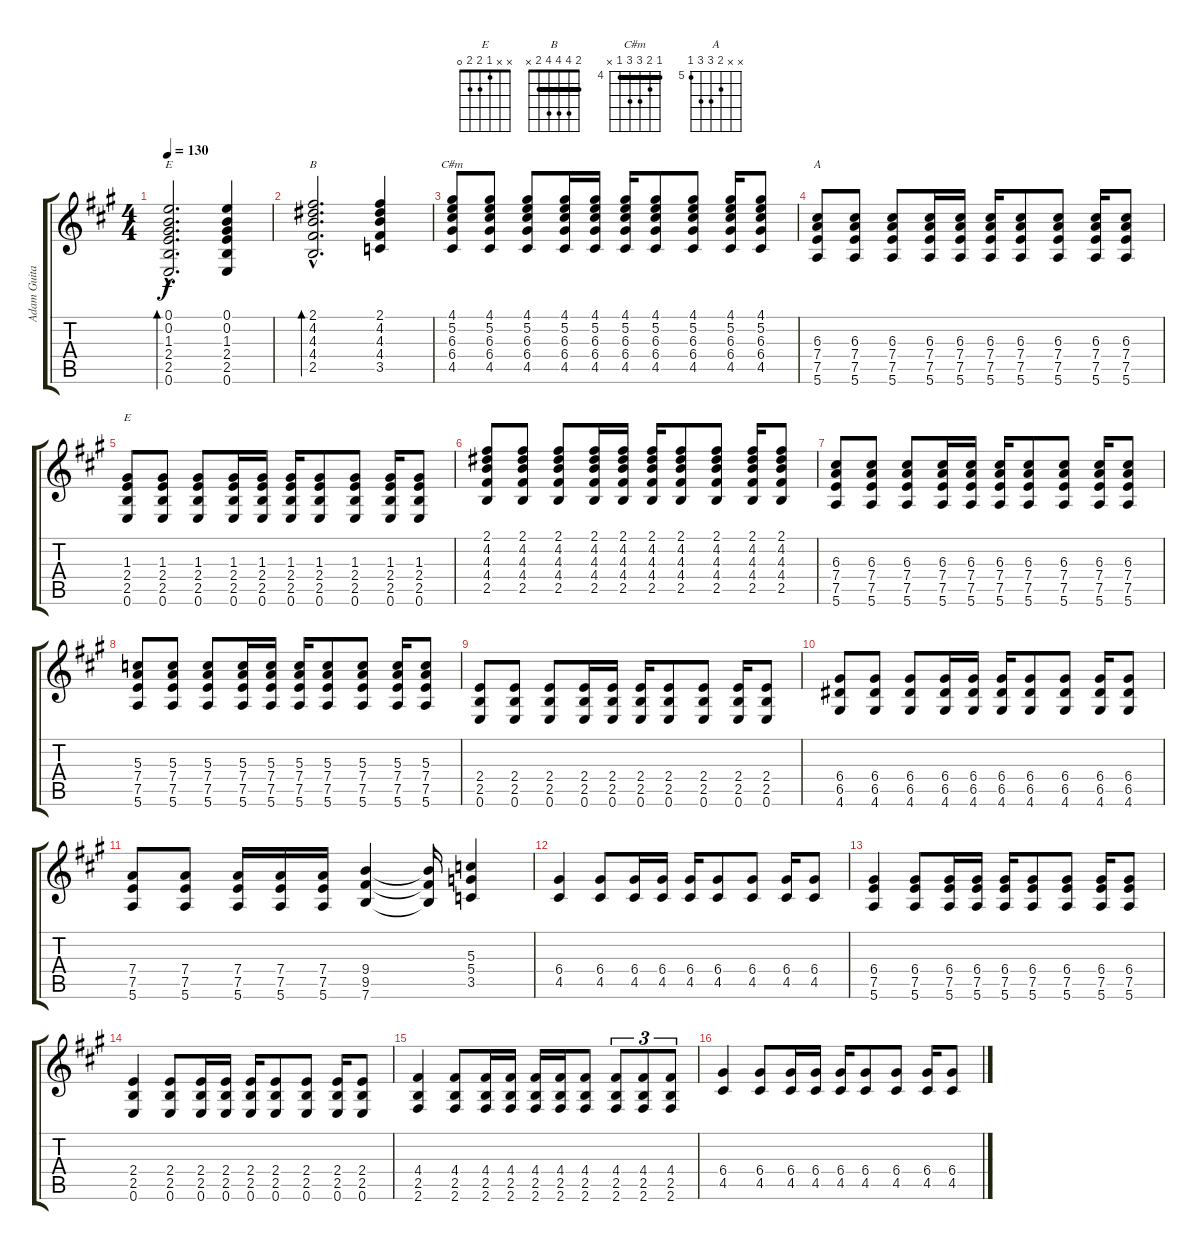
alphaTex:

\track ("Adam Guitar" "Adam Guita") {instrument distortionguitar}
\staff {score tabs}
\tuning (E4 B3 G3 D3 A2 E2) {hide}
\chord ("E" 0 0 1 2 2 0)
\chord ("B" 2 4 4 4 2 x) {barre 2}
\chord ("C#m" 4 5 6 6 4 x) {firstfret 4 barre 4}
\chord ("A" x x 6 7 7 5) {firstfret 5}
\chord ("E" x x 1 2 2 0)
\ts (4 4)
\tempo 130
\clef g2
\ks a
(0.1{hac} 0.2{hac} 1.3{hac} 2.4{hac} 2.5{hac} 0.6{hac}).2{d bd 120 ch "E" dy f} (0.1 0.2 1.3 2.4 2.5 0.6).4 |
(2.1{hac} 4.2{hac} 4.3{hac} 4.4{hac} 2.5{hac}).2{d bd 120 ch "B"} (2.1 4.2 4.3 4.4 3.5).4 |
(4.1 5.2 6.3 6.4 4.5).8{ch "C#m"} (4.1 5.2 6.3 6.4 4.5).8 (4.1 5.2 6.3 6.4 4.5).8 (4.1 5.2 6.3 6.4 4.5).16 (4.1 5.2 6.3 6.4 4.5).16 (4.1 5.2 6.3 6.4 4.5).16 (4.1 5.2 6.3 6.4 4.5).8 (4.1 5.2 6.3 6.4 4.5).8 (4.1 5.2 6.3 6.4 4.5).16 (4.1 5.2 6.3 6.4 4.5).8 |
(6.3 7.4 7.5 5.6).8{ch "A"} (6.3 7.4 7.5 5.6).8 (6.3 7.4 7.5 5.6).8 (6.3 7.4 7.5 5.6).16 (6.3 7.4 7.5 5.6).16 (6.3 7.4 7.5 5.6).16 (6.3 7.4 7.5 5.6).8 (6.3 7.4 7.5 5.6).8 (6.3 7.4 7.5 5.6).16 (6.3 7.4 7.5 5.6).8 |
(1.3 2.4 2.5 0.6).8{ch "E"} (1.3 2.4 2.5 0.6).8 (1.3 2.4 2.5 0.6).8 (1.3 2.4 2.5 0.6).16 (1.3 2.4 2.5 0.6).16 (1.3 2.4 2.5 0.6).16 (1.3 2.4 2.5 0.6).8 (1.3 2.4 2.5 0.6).8 (1.3 2.4 2.5 0.6).16 (1.3 2.4 2.5 0.6).8 |
(2.1 4.2 4.3 4.4 2.5).8 (2.1 4.2 4.3 4.4 2.5).8 (2.1 4.2 4.3 4.4 2.5).8 (2.1 4.2 4.3 4.4 2.5).16 (2.1 4.2 4.3 4.4 2.5).16 (2.1 4.2 4.3 4.4 2.5).16 (2.1 4.2 4.3 4.4 2.5).8 (2.1 4.2 4.3 4.4 2.5).8 (2.1 4.2 4.3 4.4 2.5).16 (2.1 4.2 4.3 4.4 2.5).8 |
(6.3 7.4 7.5 5.6).8{volume 13 instrument distortionguitar} (6.3 7.4 7.5 5.6).8 (6.3 7.4 7.5 5.6).8 (6.3 7.4 7.5 5.6).16 (6.3 7.4 7.5 5.6).16 (6.3 7.4 7.5 5.6).16 (6.3 7.4 7.5 5.6).8 (6.3 7.4 7.5 5.6).8 (6.3 7.4 7.5 5.6).16 (6.3 7.4 7.5 5.6).8 |
(5.3 7.4 7.5 5.6).8 (5.3 7.4 7.5 5.6).8 (5.3 7.4 7.5 5.6).8 (5.3 7.4 7.5 5.6).16 (5.3 7.4 7.5 5.6).16 (5.3 7.4 7.5 5.6).16 (5.3 7.4 7.5 5.6).8 (5.3 7.4 7.5 5.6).8 (5.3 7.4 7.5 5.6).16 (5.3 7.4 7.5 5.6).8 |
(2.4 2.5 0.6).8 (2.4 2.5 0.6).8 (2.4 2.5 0.6).8 (2.4 2.5 0.6).16 (2.4 2.5 0.6).16 (2.4 2.5 0.6).16 (2.4 2.5 0.6).8 (2.4 2.5 0.6).8 (2.4 2.5 0.6).16 (2.4 2.5 0.6).8 |
(6.4 6.5 4.6).8 (6.4 6.5 4.6).8 (6.4 6.5 4.6).8 (6.4 6.5 4.6).16 (6.4 6.5 4.6).16 (6.4 6.5 4.6).16 (6.4 6.5 4.6).8 (6.4 6.5 4.6).8 (6.4 6.5 4.6).16 (6.4 6.5 4.6).8 |
(7.4 7.5 5.6).8 (7.4 7.5 5.6).8 (7.4 7.5 5.6).16 (7.4 7.5 5.6).16 (7.4 7.5 5.6).16 (9.4 9.5 7.6).4 (9.4{t} 9.5{t} 7.6{t}).16 (5.3 5.4 3.5).4 |
(6.4 4.5).4 (6.4 4.5).8 (6.4 4.5).16 (6.4 4.5).16 (6.4 4.5).16 (6.4 4.5).8 (6.4 4.5).8 (6.4 4.5).16 (6.4 4.5).8 |
(6.4 7.5 5.6).4 (6.4 7.5 5.6).8 (6.4 7.5 5.6).16 (6.4 7.5 5.6).16 (6.4 7.5 5.6).16 (6.4 7.5 5.6).8 (6.4 7.5 5.6).8 (6.4 7.5 5.6).16 (6.4 7.5 5.6).8 |
(2.4 2.5 0.6).4 (2.4 2.5 0.6).8 (2.4 2.5 0.6).16 (2.4 2.5 0.6).16 (2.4 2.5 0.6).16 (2.4 2.5 0.6).8 (2.4 2.5 0.6).8 (2.4 2.5 0.6).16 (2.4 2.5 0.6).8 |
(4.4 2.5 2.6).4 (4.4 2.5 2.6).8 (4.4 2.5 2.6).16 (4.4 2.5 2.6).16 (4.4 2.5 2.6).16 (4.4 2.5 2.6).16 (4.4 2.5 2.6).8 (4.4 2.5 2.6).8{tu (3 2)} (4.4 2.5 2.6).8{tu (3 2)} (4.4 2.5 2.6).8{tu (3 2)} |
(6.4 4.5).4 (6.4 4.5).8 (6.4 4.5).16 (6.4 4.5).16 (6.4 4.5).16 (6.4 4.5).8 (6.4 4.5).8 (6.4 4.5).16 (6.4 4.5).8
